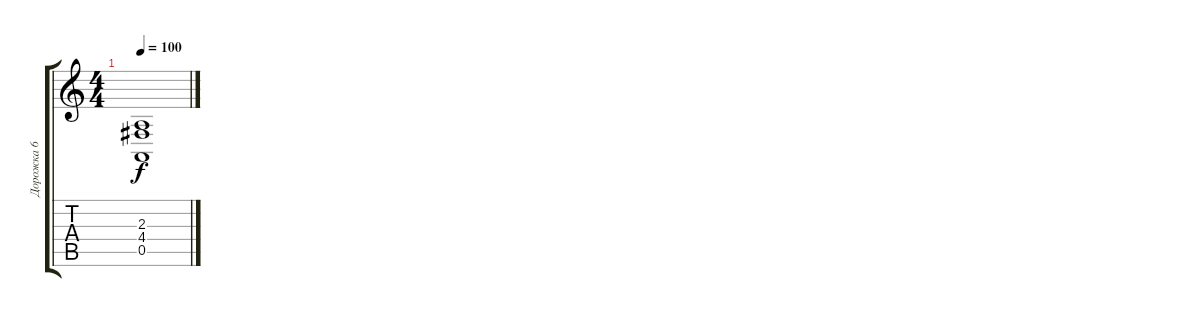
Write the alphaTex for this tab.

\track ("Дорожка 6" "Дорожка 6") {instrument synthstrings2}
\staff {score tabs}
\tuning (E4 B3 G3 D3 A2 E2) {hide}
\ts (4 4)
\tempo 100
\clef g2
\ks c
(2.3 4.4 0.5).1{dy f}
